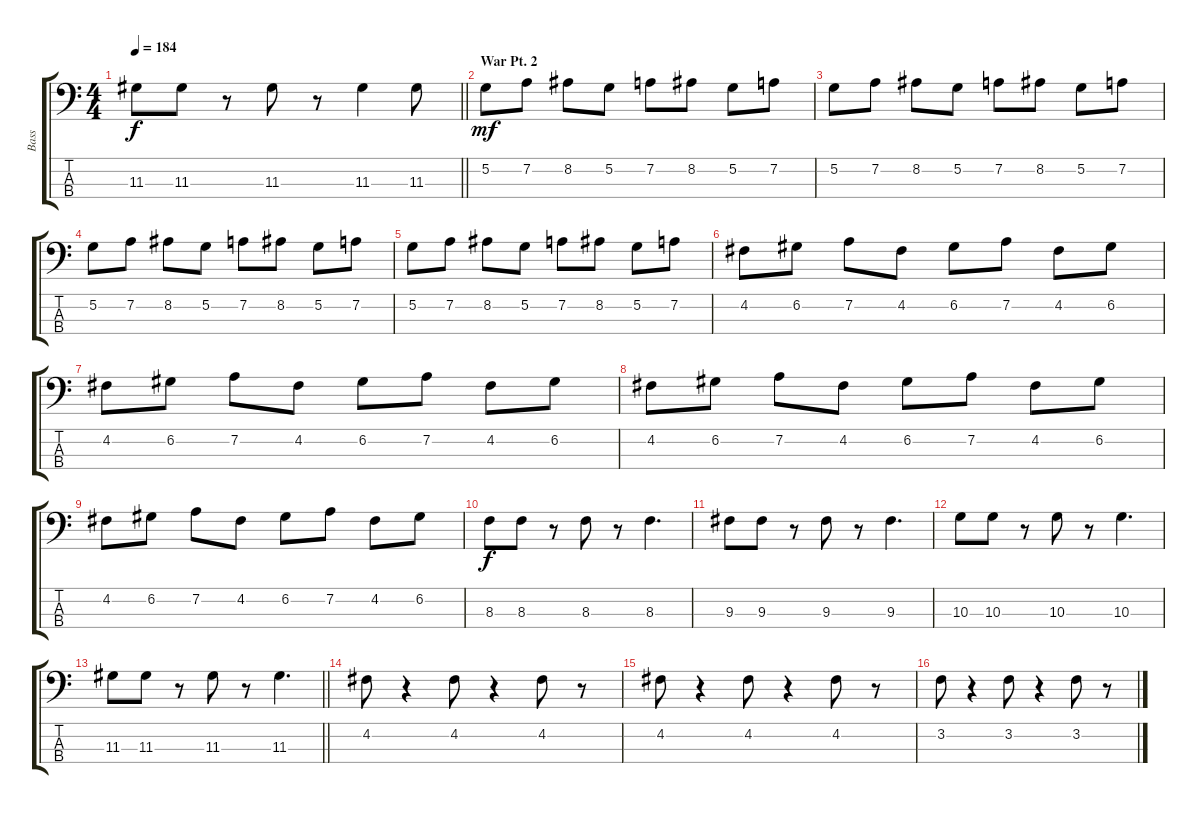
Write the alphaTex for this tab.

\track ("Bass" "Bass") {instrument electricbassfinger}
\staff {score tabs}
\tuning (G2 D2 A1 E1) {hide}
\ts (4 4)
\tempo 184
\clef f4
\barLineRight lightlight
\ks c
11.3.8{dy f} 11.3.8 r.8 11.3.8 r.8 11.3.4 11.3.8 |
\section ("" "War Pt. 2")
5.2.8{dy mf} 7.2.8 8.2.8 5.2.8 7.2.8 8.2.8 5.2.8 7.2.8 |
5.2.8 7.2.8 8.2.8 5.2.8 7.2.8 8.2.8 5.2.8 7.2.8 |
5.2.8 7.2.8 8.2.8 5.2.8 7.2.8 8.2.8 5.2.8 7.2.8 |
5.2.8 7.2.8 8.2.8 5.2.8 7.2.8 8.2.8 5.2.8 7.2.8 |
4.2.8 6.2.8 7.2.8 4.2.8 6.2.8 7.2.8 4.2.8 6.2.8 |
4.2.8 6.2.8 7.2.8 4.2.8 6.2.8 7.2.8 4.2.8 6.2.8 |
4.2.8 6.2.8 7.2.8 4.2.8 6.2.8 7.2.8 4.2.8 6.2.8 |
4.2.8 6.2.8 7.2.8 4.2.8 6.2.8 7.2.8 4.2.8 6.2.8 |
8.3.8{dy f} 8.3.8 r.8 8.3.8 r.8 8.3.4{d} |
9.3.8 9.3.8 r.8 9.3.8 r.8 9.3.4{d} |
10.3.8 10.3.8 r.8 10.3.8 r.8 10.3.4{d} |
\barLineRight lightlight
11.3.8 11.3.8 r.8 11.3.8 r.8 11.3.4{d} |
4.2.8 r.4 4.2.8 r.4 4.2.8 r.8 |
4.2.8 r.4 4.2.8 r.4 4.2.8 r.8 |
3.2.8 r.4 3.2.8 r.4 3.2.8 r.8
